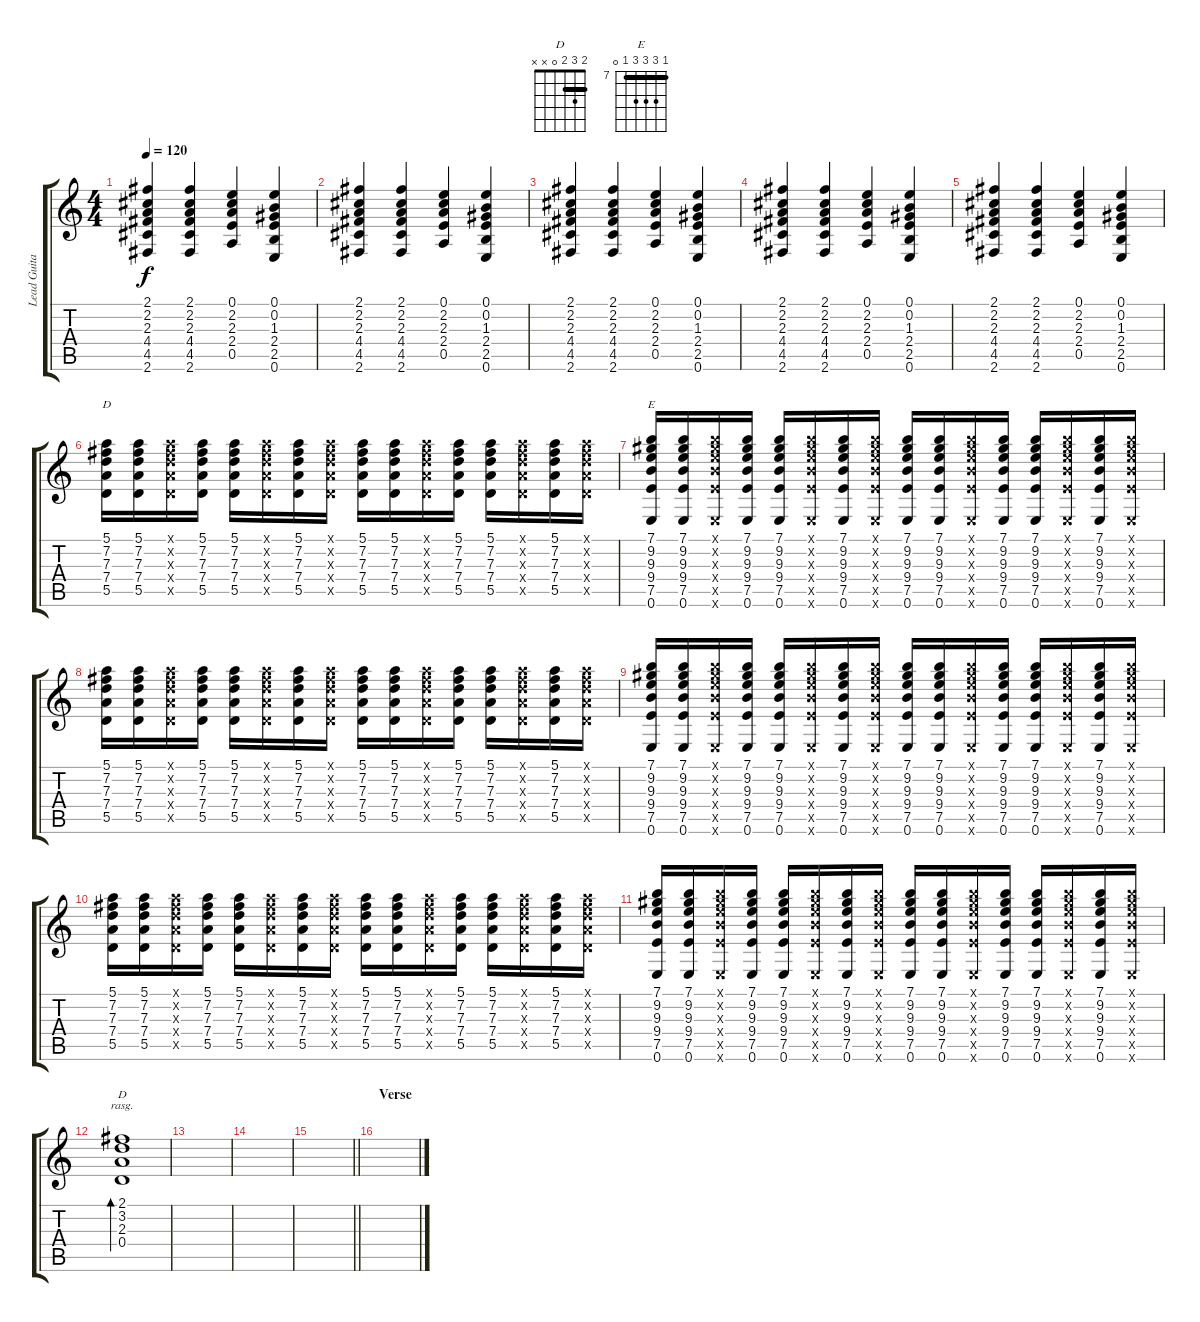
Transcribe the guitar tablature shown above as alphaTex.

\track ("Lead Guitar" "Lead Guita") {instrument overdrivenguitar}
\staff {score tabs}
\tuning (E4 B3 G3 D3 A2 E2) {hide}
\chord ("D" 5 7 7 7 5 x) {firstfret 5 barre 5}
\chord ("E" 7 9 9 9 7 0) {firstfret 7 barre 7}
\chord ("D" 2 3 2 0 x x) {barre 2}
\ts (4 4)
\tempo 120
\clef g2
\ks c
(2.1 2.2 2.3 4.4 4.5 2.6).4{dy f} (2.1 2.2 2.3 4.4 4.5 2.6).4 (0.1 2.2 2.3 2.4 0.5).4 (0.1 0.2 1.3 2.4 2.5 0.6).4 |
(2.1 2.2 2.3 4.4 4.5 2.6).4 (2.1 2.2 2.3 4.4 4.5 2.6).4 (0.1 2.2 2.3 2.4 0.5).4 (0.1 0.2 1.3 2.4 2.5 0.6).4 |
(2.1 2.2 2.3 4.4 4.5 2.6).4 (2.1 2.2 2.3 4.4 4.5 2.6).4 (0.1 2.2 2.3 2.4 0.5).4 (0.1 0.2 1.3 2.4 2.5 0.6).4 |
(2.1 2.2 2.3 4.4 4.5 2.6).4 (2.1 2.2 2.3 4.4 4.5 2.6).4 (0.1 2.2 2.3 2.4 0.5).4 (0.1 0.2 1.3 2.4 2.5 0.6).4 |
(2.1 2.2 2.3 4.4 4.5 2.6).4 (2.1 2.2 2.3 4.4 4.5 2.6).4 (0.1 2.2 2.3 2.4 0.5).4 (0.1 0.2 1.3 2.4 2.5 0.6).4 |
(5.1 7.2 7.3 7.4 5.5).16{ch "D"} (5.1 7.2 7.3 7.4 5.5).16 (5.1{x} 7.2{x} 7.3{x} 7.4{x} 5.5{x}).16 (5.1 7.2 7.3 7.4 5.5).16 (5.1 7.2 7.3 7.4 5.5).16 (5.1{x} 7.2{x} 7.3{x} 7.4{x} 5.5{x}).16 (5.1 7.2 7.3 7.4 5.5).16 (5.1{x} 7.2{x} 7.3{x} 7.4{x} 5.5{x}).16 (5.1 7.2 7.3 7.4 5.5).16 (5.1 7.2 7.3 7.4 5.5).16 (5.1{x} 7.2{x} 7.3{x} 7.4{x} 5.5{x}).16 (5.1 7.2 7.3 7.4 5.5).16 (5.1 7.2 7.3 7.4 5.5).16 (5.1{x} 7.2{x} 7.3{x} 7.4{x} 5.5{x}).16 (5.1 7.2 7.3 7.4 5.5).16 (5.1{x} 7.2{x} 7.3{x} 7.4{x} 5.5{x}).16 |
(7.1 9.2 9.3 9.4 7.5 0.6).16{ch "E"} (7.1 9.2 9.3 9.4 7.5 0.6).16 (7.1{x} 9.2{x} 9.3{x} 9.4{x} 7.5{x} 0.6{x}).16 (7.1 9.2 9.3 9.4 7.5 0.6).16 (7.1 9.2 9.3 9.4 7.5 0.6).16 (7.1{x} 9.2{x} 9.3{x} 9.4{x} 7.5{x} 0.6{x}).16 (7.1 9.2 9.3 9.4 7.5 0.6).16 (7.1{x} 9.2{x} 9.3{x} 9.4{x} 7.5{x} 0.6{x}).16 (7.1 9.2 9.3 9.4 7.5 0.6).16 (7.1 9.2 9.3 9.4 7.5 0.6).16 (7.1{x} 9.2{x} 9.3{x} 9.4{x} 7.5{x} 0.6{x}).16 (7.1 9.2 9.3 9.4 7.5 0.6).16 (7.1 9.2 9.3 9.4 7.5 0.6).16 (7.1{x} 9.2{x} 9.3{x} 9.4{x} 7.5{x} 0.6{x}).16 (7.1 9.2 9.3 9.4 7.5 0.6).16 (7.1{x} 9.2{x} 9.3{x} 9.4{x} 7.5{x} 0.6{x}).16 |
(5.1 7.2 7.3 7.4 5.5).16 (5.1 7.2 7.3 7.4 5.5).16 (5.1{x} 7.2{x} 7.3{x} 7.4{x} 5.5{x}).16 (5.1 7.2 7.3 7.4 5.5).16 (5.1 7.2 7.3 7.4 5.5).16 (5.1{x} 7.2{x} 7.3{x} 7.4{x} 5.5{x}).16 (5.1 7.2 7.3 7.4 5.5).16 (5.1{x} 7.2{x} 7.3{x} 7.4{x} 5.5{x}).16 (5.1 7.2 7.3 7.4 5.5).16 (5.1 7.2 7.3 7.4 5.5).16 (5.1{x} 7.2{x} 7.3{x} 7.4{x} 5.5{x}).16 (5.1 7.2 7.3 7.4 5.5).16 (5.1 7.2 7.3 7.4 5.5).16 (5.1{x} 7.2{x} 7.3{x} 7.4{x} 5.5{x}).16 (5.1 7.2 7.3 7.4 5.5).16 (5.1{x} 7.2{x} 7.3{x} 7.4{x} 5.5{x}).16 |
(7.1 9.2 9.3 9.4 7.5 0.6).16 (7.1 9.2 9.3 9.4 7.5 0.6).16 (7.1{x} 9.2{x} 9.3{x} 9.4{x} 7.5{x} 0.6{x}).16 (7.1 9.2 9.3 9.4 7.5 0.6).16 (7.1 9.2 9.3 9.4 7.5 0.6).16 (7.1{x} 9.2{x} 9.3{x} 9.4{x} 7.5{x} 0.6{x}).16 (7.1 9.2 9.3 9.4 7.5 0.6).16 (7.1{x} 9.2{x} 9.3{x} 9.4{x} 7.5{x} 0.6{x}).16 (7.1 9.2 9.3 9.4 7.5 0.6).16 (7.1 9.2 9.3 9.4 7.5 0.6).16 (7.1{x} 9.2{x} 9.3{x} 9.4{x} 7.5{x} 0.6{x}).16 (7.1 9.2 9.3 9.4 7.5 0.6).16 (7.1 9.2 9.3 9.4 7.5 0.6).16 (7.1{x} 9.2{x} 9.3{x} 9.4{x} 7.5{x} 0.6{x}).16 (7.1 9.2 9.3 9.4 7.5 0.6).16 (7.1{x} 9.2{x} 9.3{x} 9.4{x} 7.5{x} 0.6{x}).16 |
(5.1 7.2 7.3 7.4 5.5).16 (5.1 7.2 7.3 7.4 5.5).16 (5.1{x} 7.2{x} 7.3{x} 7.4{x} 5.5{x}).16 (5.1 7.2 7.3 7.4 5.5).16 (5.1 7.2 7.3 7.4 5.5).16 (5.1{x} 7.2{x} 7.3{x} 7.4{x} 5.5{x}).16 (5.1 7.2 7.3 7.4 5.5).16 (5.1{x} 7.2{x} 7.3{x} 7.4{x} 5.5{x}).16 (5.1 7.2 7.3 7.4 5.5).16 (5.1 7.2 7.3 7.4 5.5).16 (5.1{x} 7.2{x} 7.3{x} 7.4{x} 5.5{x}).16 (5.1 7.2 7.3 7.4 5.5).16 (5.1 7.2 7.3 7.4 5.5).16 (5.1{x} 7.2{x} 7.3{x} 7.4{x} 5.5{x}).16 (5.1 7.2 7.3 7.4 5.5).16 (5.1{x} 7.2{x} 7.3{x} 7.4{x} 5.5{x}).16 |
(7.1 9.2 9.3 9.4 7.5 0.6).16 (7.1 9.2 9.3 9.4 7.5 0.6).16 (7.1{x} 9.2{x} 9.3{x} 9.4{x} 7.5{x} 0.6{x}).16 (7.1 9.2 9.3 9.4 7.5 0.6).16 (7.1 9.2 9.3 9.4 7.5 0.6).16 (7.1{x} 9.2{x} 9.3{x} 9.4{x} 7.5{x} 0.6{x}).16 (7.1 9.2 9.3 9.4 7.5 0.6).16 (7.1{x} 9.2{x} 9.3{x} 9.4{x} 7.5{x} 0.6{x}).16 (7.1 9.2 9.3 9.4 7.5 0.6).16 (7.1 9.2 9.3 9.4 7.5 0.6).16 (7.1{x} 9.2{x} 9.3{x} 9.4{x} 7.5{x} 0.6{x}).16 (7.1 9.2 9.3 9.4 7.5 0.6).16 (7.1 9.2 9.3 9.4 7.5 0.6).16 (7.1{x} 9.2{x} 9.3{x} 9.4{x} 7.5{x} 0.6{x}).16 (7.1 9.2 9.3 9.4 7.5 0.6).16 (7.1{x} 9.2{x} 9.3{x} 9.4{x} 7.5{x} 0.6{x}).16 |
(2.1 3.2 2.3 0.4).1{bd 480 ch "D" rasg ii} |
|
|
\barLineRight lightlight
|
\section ("" "Verse")
